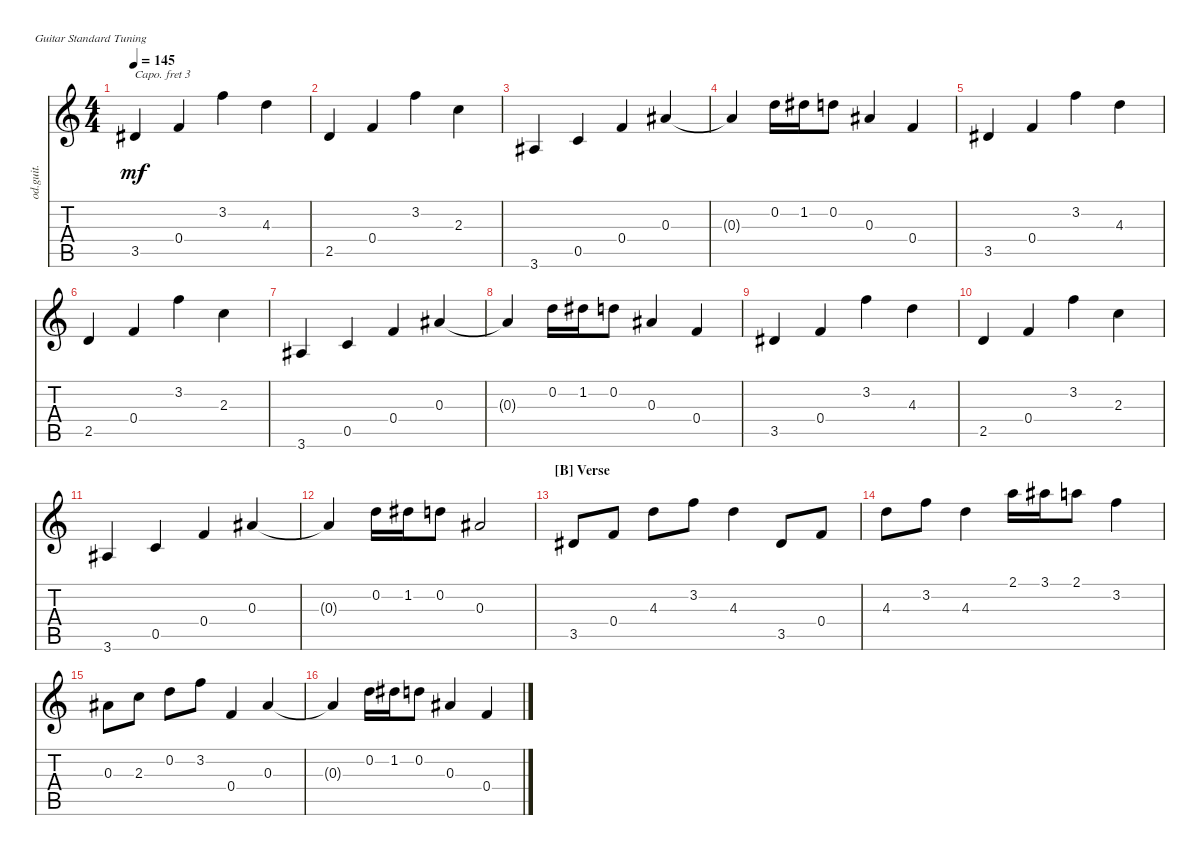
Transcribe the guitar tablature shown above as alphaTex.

\bracketExtendMode nobrackets
\track ("Main Gt" "od.guit.") {instrument overdrivenguitar}
\staff {score tabs}
\capo 3
\tuning (E4 B3 G3 D3 A2 E2)
\ts (4 4)
\tempo 145
\clef g2
\ks aminor
3.5{acc #}.4{dy mf} 0.4.4 3.2.4 4.3.4 |
2.5.4 0.4.4 3.2.4 2.3.4 |
3.6{acc #}.4 0.5.4 0.4.4 0.3{acc #}.4 |
0.3{t acc #}.4 0.2.16 1.2{acc #}.16 0.2.8 0.3{acc #}.4 0.4.4 |
3.5{acc #}.4 0.4.4 3.2.4 4.3.4 |
2.5.4 0.4.4 3.2.4 2.3.4 |
3.6{acc #}.4 0.5.4 0.4.4 0.3{acc #}.4 |
0.3{t acc #}.4 0.2.16 1.2{acc #}.16 0.2.8 0.3{acc #}.4 0.4.4 |
3.5{acc #}.4 0.4.4 3.2.4 4.3.4 |
2.5.4 0.4.4 3.2.4 2.3.4 |
3.6{acc #}.4 0.5.4 0.4.4 0.3{acc #}.4 |
0.3{t acc #}.4 0.2.16 1.2{acc #}.16 0.2.8 0.3{acc #}.2 |
\section ("B" "Verse")
3.5{acc #}.8 0.4.8 4.3.8 3.2.8 4.3.4 3.5{acc #}.8 0.4.8 |
4.3.8 3.2.8 4.3.4 2.1.16 3.1{acc #}.16 2.1.8 3.2.4 |
0.3{acc #}.8 2.3.8 0.2.8 3.2.8 0.4.4 0.3{acc #}.4 |
0.3{t acc #}.4 0.2.16 1.2{acc #}.16 0.2.8 0.3{acc #}.4 0.4.4
